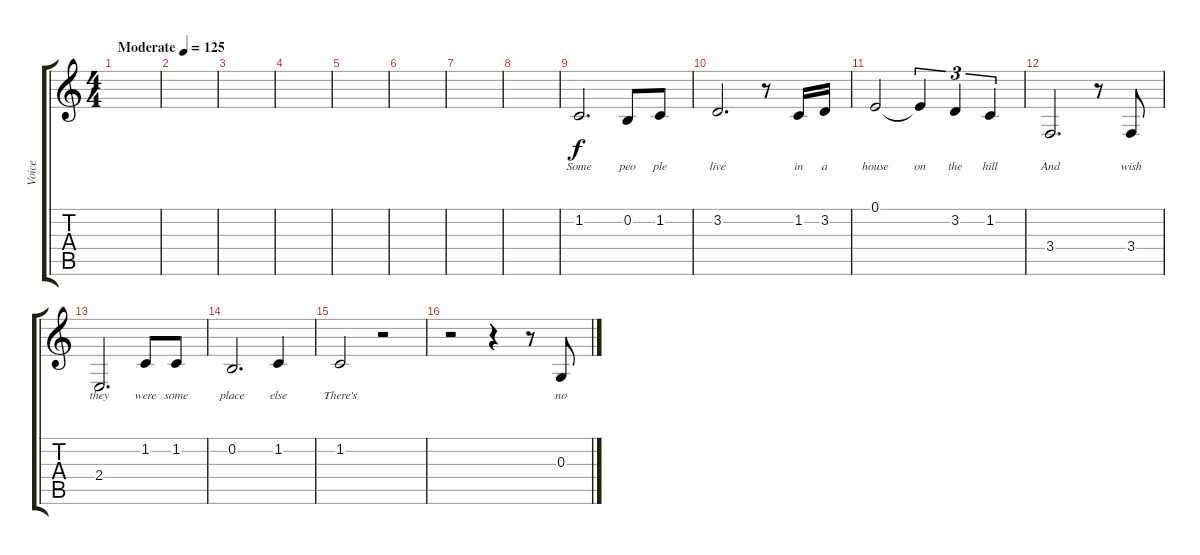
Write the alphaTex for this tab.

\track ("Voice" "Voice") {instrument pad1newage}
\staff {score tabs}
\tuning (E4 B3 G3 D3 A2 E2) {hide}
\ts (4 4)
\tempo (125 "Moderate")
\clef g2
\ks c
|
|
|
|
|
|
|
|
1.2.2{d lyrics (0 "Some") lyrics (1 "") lyrics (2 "") lyrics (3 "") lyrics (4 "")} 0.2.8{lyrics (0 "peo") lyrics (1 "") lyrics (2 "") lyrics (3 "") lyrics (4 "")} 1.2.8{lyrics (0 "ple") lyrics (1 "") lyrics (2 "") lyrics (3 "") lyrics (4 "")} |
3.2.2{d lyrics (0 "live") lyrics (1 "") lyrics (2 "") lyrics (3 "") lyrics (4 "")} r.8 1.2.16{lyrics (0 "in") lyrics (1 "") lyrics (2 "") lyrics (3 "") lyrics (4 "")} 3.2.16{lyrics (0 "a") lyrics (1 "") lyrics (2 "") lyrics (3 "") lyrics (4 "")} |
0.1.2{lyrics (0 "house") lyrics (1 "") lyrics (2 "") lyrics (3 "") lyrics (4 "")} 0.1{t}.4{tu (3 2) lyrics (0 "on") lyrics (1 "") lyrics (2 "") lyrics (3 "") lyrics (4 "")} 3.2.4{tu (3 2) lyrics (0 "the") lyrics (1 "") lyrics (2 "") lyrics (3 "") lyrics (4 "")} 1.2.4{tu (3 2) lyrics (0 "hill") lyrics (1 "") lyrics (2 "") lyrics (3 "") lyrics (4 "")} |
3.4.2{d lyrics (0 "And") lyrics (1 "") lyrics (2 "") lyrics (3 "") lyrics (4 "")} r.8 3.4.8{lyrics (0 "wish") lyrics (1 "") lyrics (2 "") lyrics (3 "") lyrics (4 "")} |
2.4.2{d lyrics (0 "they") lyrics (1 "") lyrics (2 "") lyrics (3 "") lyrics (4 "")} 1.2.8{lyrics (0 "were") lyrics (1 "") lyrics (2 "") lyrics (3 "") lyrics (4 "")} 1.2.8{lyrics (0 "some") lyrics (1 "") lyrics (2 "") lyrics (3 "") lyrics (4 "")} |
0.2.2{d lyrics (0 "place") lyrics (1 "") lyrics (2 "") lyrics (3 "") lyrics (4 "")} 1.2.4{lyrics (0 "else") lyrics (1 "") lyrics (2 "") lyrics (3 "") lyrics (4 "")} |
1.2.2{lyrics (0 "There's") lyrics (1 "") lyrics (2 "") lyrics (3 "") lyrics (4 "")} r.2 |
r.2 r.4 r.8 0.3.8{lyrics (0 "no") lyrics (1 "") lyrics (2 "") lyrics (3 "") lyrics (4 "")}
